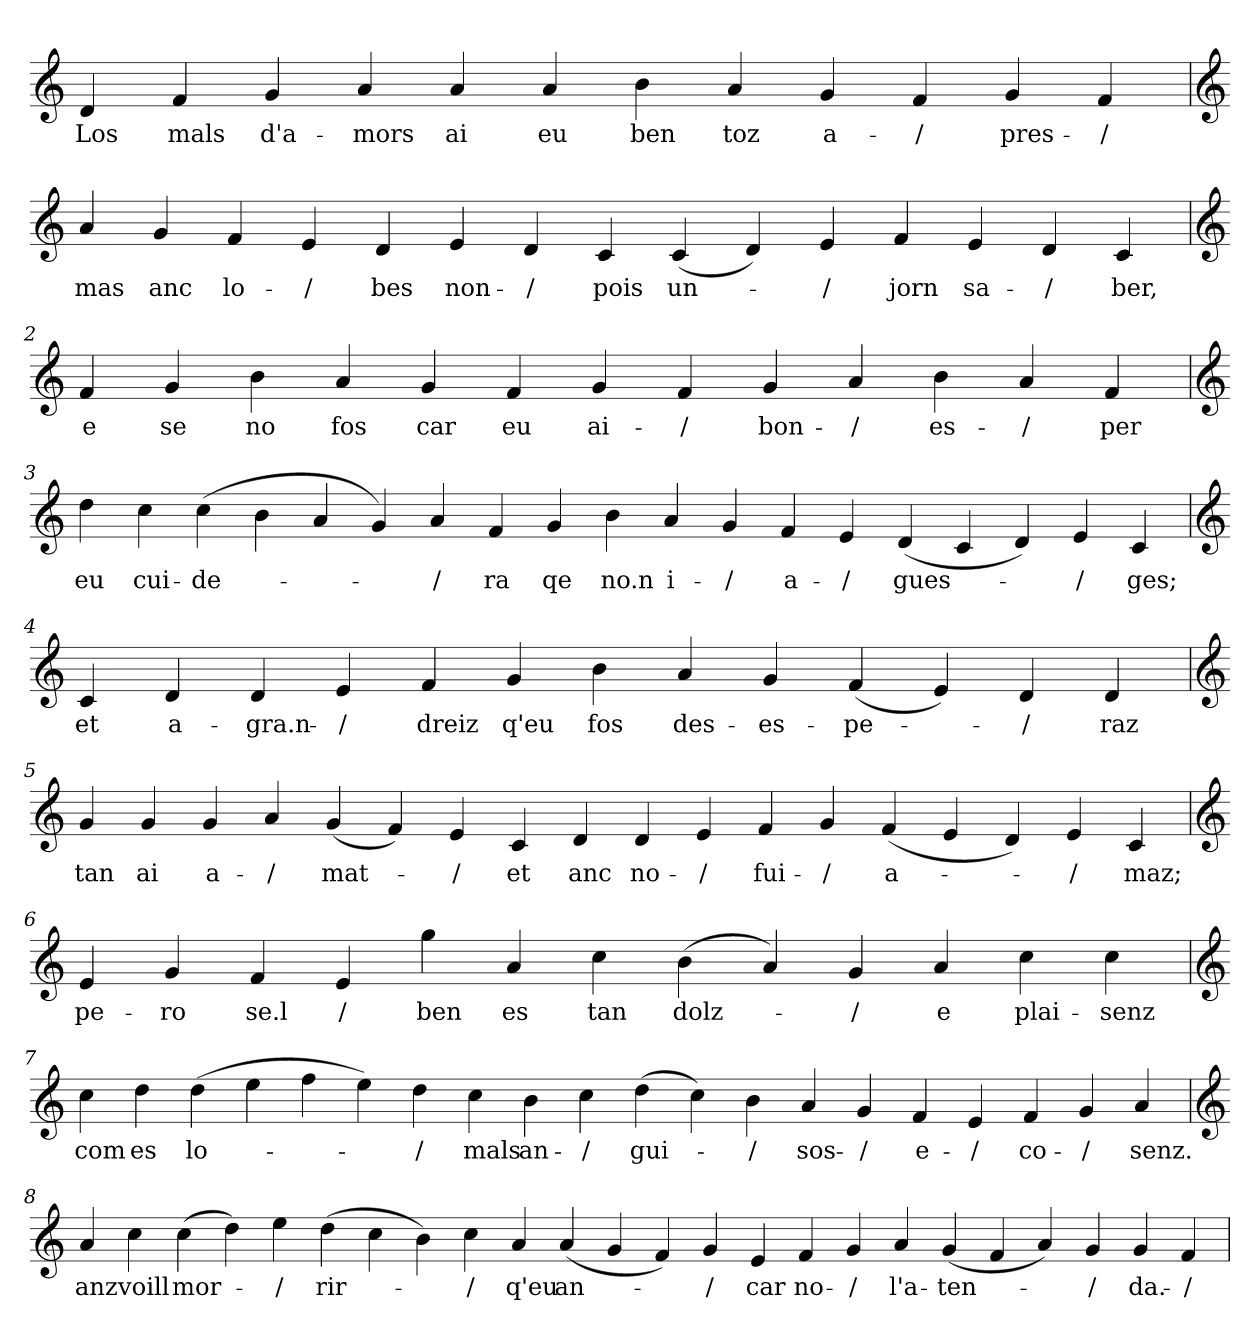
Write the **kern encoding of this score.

**kern	**text
*part1	*part1
*staff1	*staff1
*clefG2	*
=	=
4d	Los
4f	mals
4g	d'a-
4a	-mors
4a	ai
4a	eu
4b	ben
4a	toz
4g	a-
4f	-/
4g	pres-
4f	-/
=1	=1
*clefG2	*
4a	mas
4g	anc
4f	lo-
4e	-/
4d	bes
4e	non-
4d	-/
4c	pois
(4c	un-
4d)	.
4e	-/
4f	jorn
4e	sa-
4d	-/
4c	ber,
=2	=2
*clefG2	*
4f	e
4g	se
4b	no
4a	fos
4g	car
4f	eu
4g	ai-
4f	-/
4g	bon-
4a	-/
4b	es-
4a	-/
4f	per
=3	=3
*clefG2	*
4dd	eu
4cc	cui-
(4cc	-de-
4b	.
4a	.
4g)	.
4a	-/
4f	ra
4g	qe
4b	no.n
4a	i-
4g	-/
4f	a-
4e	-/
(4d	gues-
4c	.
4d)	.
4e	-/
4c	ges;
=4	=4
*clefG2	*
4c	et
4d	a-
4d	-gra.n-
4e	-/
4f	dreiz
4g	q'eu
4b	fos
4a	des-
4g	-es-
(4f	-pe-
4e)	.
4d	-/
4d	raz
=5	=5
*clefG2	*
4g	tan
4g	ai
4g	a-
4a	-/
(4g	mat-
4f)	.
4e	-/
4c	et
4d	anc
4d	no-
4e	-/
4f	fui-
4g	-/
(4f	a-
4e	.
4d)	.
4e	-/
4c	maz;
=6	=6
*clefG2	*
4e	pe-
4g	-ro
4f	se.l
4e	/
4gg	ben
4a	es
4cc	tan
(4b	dolz-
4a)	.
4g	-/
4a	e
4cc	plai-
4cc	-senz
=7	=7
*clefG2	*
4cc	com
4dd	es
(4dd	lo-
4ee	.
4ff	.
4ee)	.
4dd	-/
4cc	mals
4b	an-
4cc	-/
(4dd	gui-
4cc)	.
4b	-/
4a	sos-
4g	-/
4f	e-
4e	-/
4f	co-
4g	-/
4a	senz.
=8	=8
*clefG2	*
4a	anz
4cc	voill
(4cc	mor-
4dd)	.
4ee	-/
(4dd	rir-
4cc	.
4b)	.
4cc	-/
4a	q'eu
(4a	an-
4g	.
4f)	.
4g	-/
4e	car
4f	no-
4g	-/
4a	l'a-
(4g	-ten-
4f	.
4a)	.
4g	-/
4g	da.-
4f	-/
=	=
*-	*-
